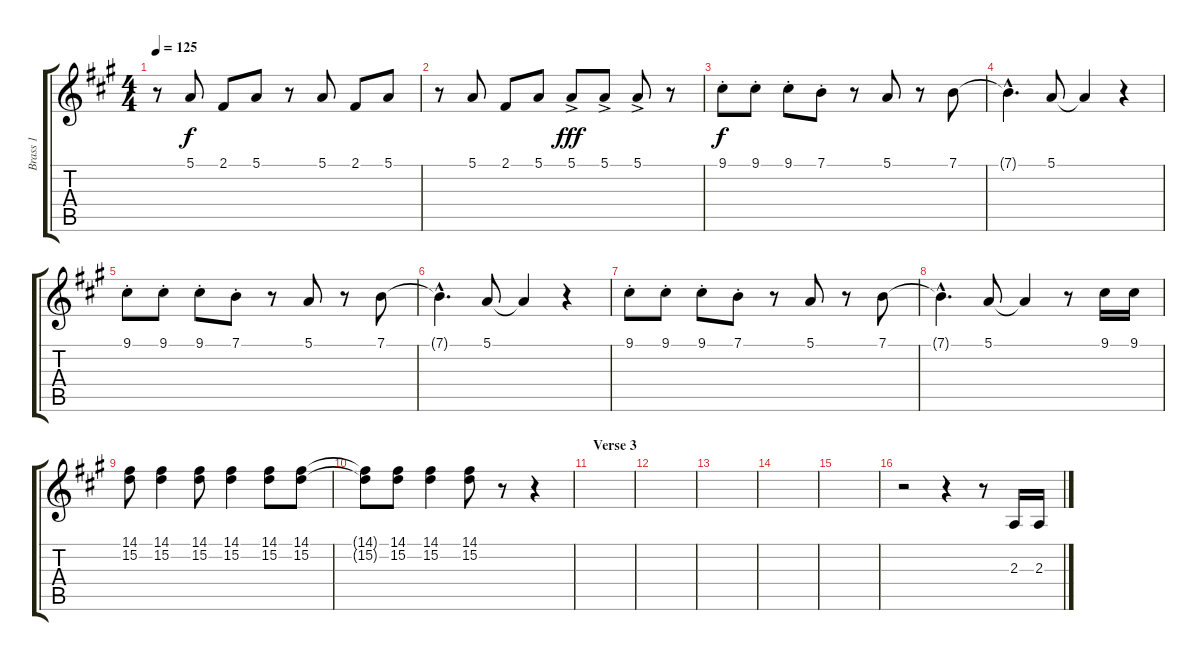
\track ("Brass 1" "Brass 1") {instrument brasssection}
\staff {score tabs}
\tuning (E4 B3 G3 D3 A2 E2) {hide}
\ts (4 4)
\tempo 125
\clef g2
\ks a
r.8{dy f} 5.1.8 2.1.8 5.1.8 r.8 5.1.8 2.1.8 5.1.8 |
r.8 5.1.8 2.1.8 5.1.8 5.1{ac}.8{dy fff} 5.1{ac}.8 5.1{ac}.8 r.8 |
9.1{st}.8{dy f} 9.1{st}.8 9.1{st}.8 7.1{st}.8 r.8 5.1.8 r.8 7.1.8 |
7.1{hac t}.4{d} 5.1.8 5.1{t}.4 r.4 |
9.1{st}.8 9.1{st}.8 9.1{st}.8 7.1{st}.8 r.8 5.1.8 r.8 7.1.8 |
7.1{hac t}.4{d} 5.1.8 5.1{t}.4 r.4 |
9.1{st}.8 9.1{st}.8 9.1{st}.8 7.1{st}.8 r.8 5.1.8 r.8 7.1.8 |
7.1{hac t}.4{d} 5.1.8 5.1{t}.4 r.8 9.1.16 9.1.16 |
(14.1 15.2).8 (14.1 15.2).4 (14.1 15.2).8 (14.1 15.2).4 (14.1 15.2).8 (14.1 15.2).8 |
(14.1{t} 15.2{t}).8 (14.1 15.2).8 (14.1 15.2).4 (14.1 15.2).8 r.8 r.4 |
\section ("" "Verse 3")
|
|
|
|
|
r.2 r.4 r.8 2.3.16 2.3.16
